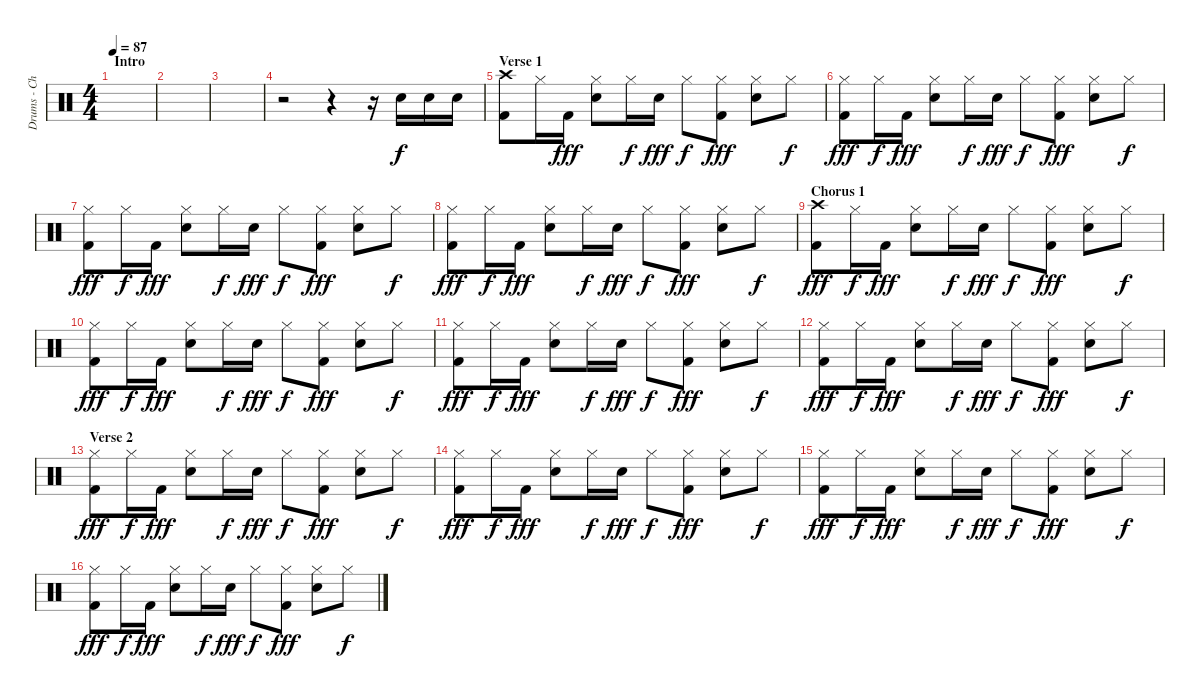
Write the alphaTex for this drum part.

\track ("Drums - Chad" "Drums - Ch") {instrument percussion}
\staff {score}
\articulation defaults
\ts (4 4)
\section ("" "Intro")
\tempo 87
\clef neutral
\ks c
|
|
|
r.2 r.4 r.16 "Electric Snare (hit)".16 "Electric Snare (hit)".16 "Electric Snare (hit)".16 |
\section ("" "Verse 1")
("Crash high (hit)" "Kick (hit) 2").8 "Hi-Hat (closed)".16{dy f} "Kick (hit) 2".16{dy fff} ("Hi-Hat (closed)" "Electric Snare (hit)").8 "Hi-Hat (closed)".16{dy f} "Electric Snare (hit)".16{dy fff} "Hi-Hat (closed)".8{dy f} ("Hi-Hat (closed)" "Kick (hit) 2").8{dy fff} ("Hi-Hat (closed)" "Electric Snare (hit)").8 "Hi-Hat (closed)".8{dy f} |
("Hi-Hat (closed)" "Kick (hit) 2").8{dy fff} "Hi-Hat (closed)".16{dy f} "Kick (hit) 2".16{dy fff} ("Hi-Hat (closed)" "Electric Snare (hit)").8 "Hi-Hat (closed)".16{dy f} "Electric Snare (hit)".16{dy fff} "Hi-Hat (closed)".8{dy f} ("Hi-Hat (closed)" "Kick (hit) 2").8{dy fff} ("Hi-Hat (closed)" "Electric Snare (hit)").8 "Hi-Hat (closed)".8{dy f} |
("Hi-Hat (closed)" "Kick (hit) 2").8{dy fff} "Hi-Hat (closed)".16{dy f} "Kick (hit) 2".16{dy fff} ("Hi-Hat (closed)" "Electric Snare (hit)").8 "Hi-Hat (closed)".16{dy f} "Electric Snare (hit)".16{dy fff} "Hi-Hat (closed)".8{dy f} ("Hi-Hat (closed)" "Kick (hit) 2").8{dy fff} ("Hi-Hat (closed)" "Electric Snare (hit)").8 "Hi-Hat (closed)".8{dy f} |
("Hi-Hat (closed)" "Kick (hit) 2").8{dy fff} "Hi-Hat (closed)".16{dy f} "Kick (hit) 2".16{dy fff} ("Hi-Hat (closed)" "Electric Snare (hit)").8 "Hi-Hat (closed)".16{dy f} "Electric Snare (hit)".16{dy fff} "Hi-Hat (closed)".8{dy f} ("Hi-Hat (closed)" "Kick (hit) 2").8{dy fff} ("Hi-Hat (closed)" "Electric Snare (hit)").8 "Hi-Hat (closed)".8{dy f} |
\section ("" "Chorus 1")
("Crash high (hit)" "Kick (hit) 2").8{dy fff} "Hi-Hat (closed)".16{dy f} "Kick (hit) 2".16{dy fff} ("Hi-Hat (closed)" "Electric Snare (hit)").8 "Hi-Hat (closed)".16{dy f} "Electric Snare (hit)".16{dy fff} "Hi-Hat (closed)".8{dy f} ("Hi-Hat (closed)" "Kick (hit) 2").8{dy fff} ("Hi-Hat (closed)" "Electric Snare (hit)").8 "Hi-Hat (closed)".8{dy f} |
("Hi-Hat (closed)" "Kick (hit) 2").8{dy fff} "Hi-Hat (closed)".16{dy f} "Kick (hit) 2".16{dy fff} ("Hi-Hat (closed)" "Electric Snare (hit)").8 "Hi-Hat (closed)".16{dy f} "Electric Snare (hit)".16{dy fff} "Hi-Hat (closed)".8{dy f} ("Hi-Hat (closed)" "Kick (hit) 2").8{dy fff} ("Hi-Hat (closed)" "Electric Snare (hit)").8 "Hi-Hat (closed)".8{dy f} |
("Hi-Hat (closed)" "Kick (hit) 2").8{dy fff} "Hi-Hat (closed)".16{dy f} "Kick (hit) 2".16{dy fff} ("Hi-Hat (closed)" "Electric Snare (hit)").8 "Hi-Hat (closed)".16{dy f} "Electric Snare (hit)".16{dy fff} "Hi-Hat (closed)".8{dy f} ("Hi-Hat (closed)" "Kick (hit) 2").8{dy fff} ("Hi-Hat (closed)" "Electric Snare (hit)").8 "Hi-Hat (closed)".8{dy f} |
("Hi-Hat (closed)" "Kick (hit) 2").8{dy fff} "Hi-Hat (closed)".16{dy f} "Kick (hit) 2".16{dy fff} ("Hi-Hat (closed)" "Electric Snare (hit)").8 "Hi-Hat (closed)".16{dy f} "Electric Snare (hit)".16{dy fff} "Hi-Hat (closed)".8{dy f} ("Hi-Hat (closed)" "Kick (hit) 2").8{dy fff} ("Hi-Hat (closed)" "Electric Snare (hit)").8 "Hi-Hat (closed)".8{dy f} |
\section ("" "Verse 2")
("Hi-Hat (closed)" "Kick (hit) 2").8{dy fff} "Hi-Hat (closed)".16{dy f} "Kick (hit) 2".16{dy fff} ("Hi-Hat (closed)" "Electric Snare (hit)").8 "Hi-Hat (closed)".16{dy f} "Electric Snare (hit)".16{dy fff} "Hi-Hat (closed)".8{dy f} ("Hi-Hat (closed)" "Kick (hit) 2").8{dy fff} ("Hi-Hat (closed)" "Electric Snare (hit)").8 "Hi-Hat (closed)".8{dy f} |
("Hi-Hat (closed)" "Kick (hit) 2").8{dy fff} "Hi-Hat (closed)".16{dy f} "Kick (hit) 2".16{dy fff} ("Hi-Hat (closed)" "Electric Snare (hit)").8 "Hi-Hat (closed)".16{dy f} "Electric Snare (hit)".16{dy fff} "Hi-Hat (closed)".8{dy f} ("Hi-Hat (closed)" "Kick (hit) 2").8{dy fff} ("Hi-Hat (closed)" "Electric Snare (hit)").8 "Hi-Hat (closed)".8{dy f} |
("Hi-Hat (closed)" "Kick (hit) 2").8{dy fff} "Hi-Hat (closed)".16{dy f} "Kick (hit) 2".16{dy fff} ("Hi-Hat (closed)" "Electric Snare (hit)").8 "Hi-Hat (closed)".16{dy f} "Electric Snare (hit)".16{dy fff} "Hi-Hat (closed)".8{dy f} ("Hi-Hat (closed)" "Kick (hit) 2").8{dy fff} ("Hi-Hat (closed)" "Electric Snare (hit)").8 "Hi-Hat (closed)".8{dy f} |
("Hi-Hat (closed)" "Kick (hit) 2").8{dy fff} "Hi-Hat (closed)".16{dy f} "Kick (hit) 2".16{dy fff} ("Hi-Hat (closed)" "Electric Snare (hit)").8 "Hi-Hat (closed)".16{dy f} "Electric Snare (hit)".16{dy fff} "Hi-Hat (closed)".8{dy f} ("Hi-Hat (closed)" "Kick (hit) 2").8{dy fff} ("Hi-Hat (closed)" "Electric Snare (hit)").8 "Hi-Hat (closed)".8{dy f}
